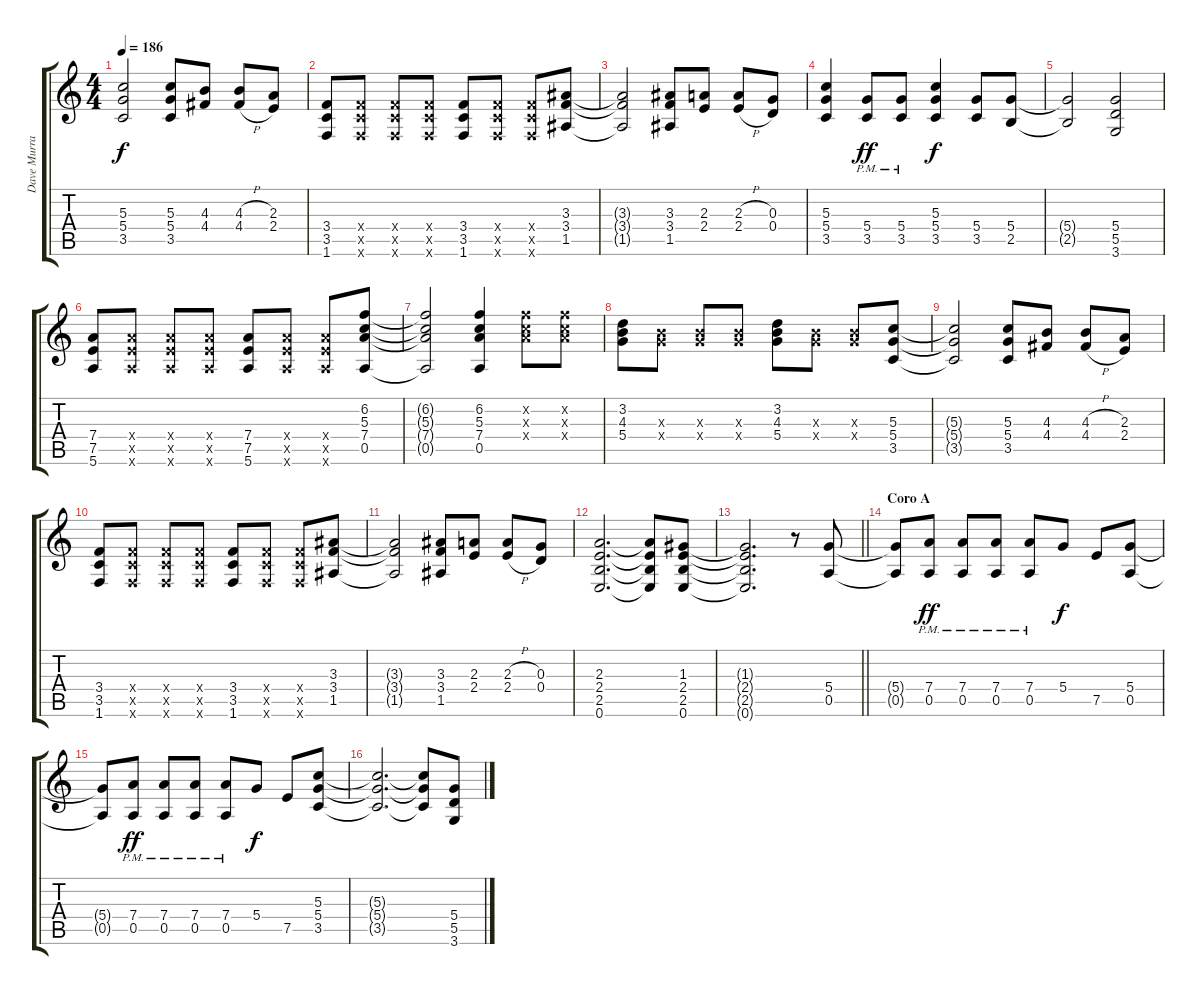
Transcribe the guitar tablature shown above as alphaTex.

\track ("Dave Murray" "Dave Murra") {instrument overdrivenguitar}
\staff {score tabs}
\tuning (E4 B3 G3 D3 A2 E2) {hide}
\ts (4 4)
\tempo 186
\clef g2
\ks c
(5.3{t} 5.4{t} 3.5{t}).2{dy f} (5.3 5.4 3.5).8 (4.3 4.4).8 (4.3{h} 4.4{h}).8 (2.3 2.4).8 |
(3.4 3.5 1.6).8 (3.4{x} 3.5{x} 1.6{x}).8 (3.4{x} 3.5{x} 1.6{x}).8 (3.4{x} 3.5{x} 1.6{x}).8 (3.4 3.5 1.6).8 (3.4{x} 3.5{x} 1.6{x}).8 (3.4{x} 3.5{x} 1.6{x}).8 (3.3 3.4 1.5).8 |
(3.3{t} 3.4{t} 1.5{t}).2 (3.3 3.4 1.5).8 (2.3 2.4).8 (2.3{h} 2.4{h}).8 (0.3 0.4).8 |
(5.3 5.4 3.5).4 (5.4{pm} 3.5{pm}).8{dy ff} (5.4{pm} 3.5{pm}).8 (5.3 5.4 3.5).4{dy f} (5.4 3.5).8 (5.4 2.5).8 |
(5.4{t} 2.5{t}).2 (5.4 5.5 3.6).2 |
(7.4 7.5 5.6).8 (7.4{x} 7.5{x} 5.6{x}).8 (7.4{x} 7.5{x} 5.6{x}).8 (7.4{x} 7.5{x} 5.6{x}).8 (7.4 7.5 5.6).8 (7.4{x} 7.5{x} 5.6{x}).8 (7.4{x} 7.5{x} 5.6{x}).8 (6.2 5.3 7.4 0.5).8 |
(6.2{t} 5.3{t} 7.4{t} 0.5{t}).2 (6.2 5.3 7.4 0.5).4 (6.2{x} 5.3{x} 7.4{x}).8 (6.2{x} 5.3{x} 7.4{x}).8 |
(3.2 4.3 5.4).8 (4.3{x} 5.4{x}).8 (4.3{x} 5.4{x}).8 (4.3{x} 5.4{x}).8 (3.2 4.3 5.4).8 (4.3{x} 5.4{x}).8 (4.3{x} 5.4{x}).8 (5.3 5.4 3.5).8 |
(5.3{t} 5.4{t} 3.5{t}).2 (5.3 5.4 3.5).8 (4.3 4.4).8 (4.3{h} 4.4{h}).8 (2.3 2.4).8 |
(3.4 3.5 1.6).8 (3.4{x} 3.5{x} 1.6{x}).8 (3.4{x} 3.5{x} 1.6{x}).8 (3.4{x} 3.5{x} 1.6{x}).8 (3.4 3.5 1.6).8 (3.4{x} 3.5{x} 1.6{x}).8 (3.4{x} 3.5{x} 1.6{x}).8 (3.3 3.4 1.5).8 |
(3.3{t} 3.4{t} 1.5{t}).2 (3.3 3.4 1.5).8 (2.3 2.4).8 (2.3{h} 2.4{h}).8 (0.3 0.4).8 |
(2.3 2.4 2.5 0.6).2{d} (2.3{t} 2.4{t} 2.5{t} 0.6{t}).8 (1.3 2.4 2.5 0.6).8 |
\barLineRight lightlight
(1.3{t} 2.4{t} 2.5{t} 0.6{t}).2{d} r.8 (5.4 0.5).8 |
\section ("" "Coro A")
(5.4{t} 0.5{t}).8 (7.4{pm} 0.5{pm}).8{dy ff} (7.4{pm} 0.5{pm}).8 (7.4{pm} 0.5{pm}).8 (7.4{pm} 0.5{pm}).8 5.4.8{dy f} 7.5.8 (5.4 0.5).8 |
(5.4{t} 0.5{t}).8 (7.4{pm} 0.5{pm}).8{dy ff} (7.4{pm} 0.5{pm}).8 (7.4{pm} 0.5{pm}).8 (7.4{pm} 0.5{pm}).8 5.4.8{dy f} 7.5.8 (5.3 5.4 3.5).8 |
(5.3{t} 5.4{t} 3.5{t}).2{d} (5.3{t} 5.4{t} 3.5{t}).8 (5.4 5.5 3.6).8
